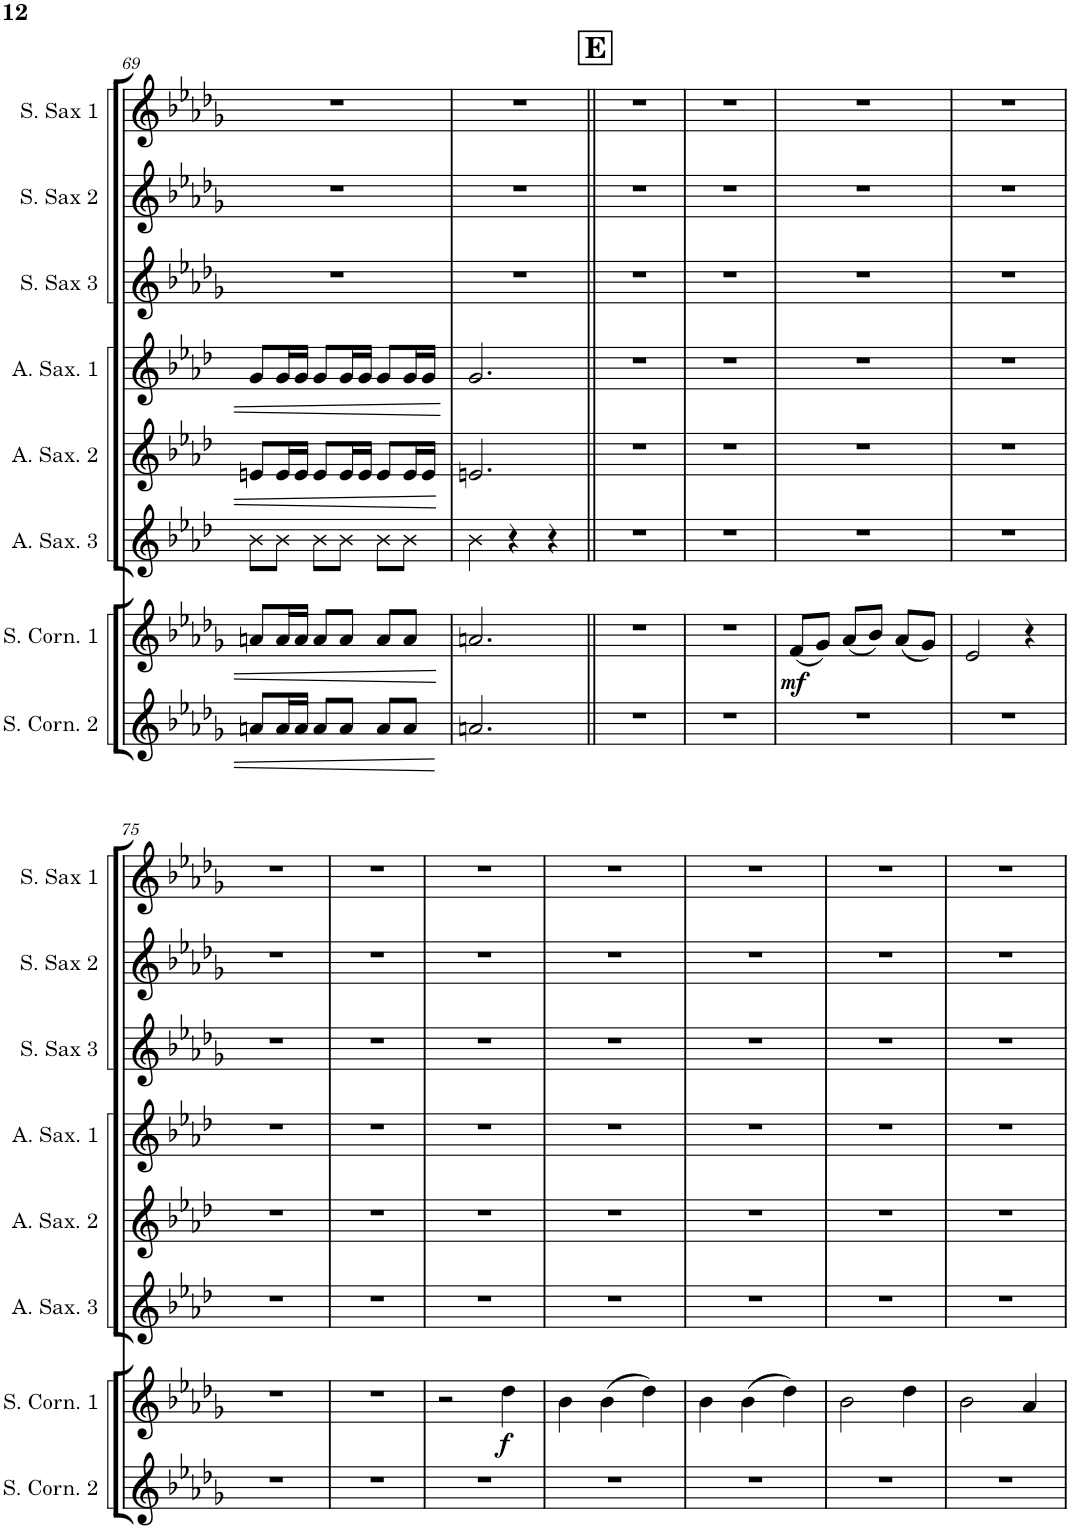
**kern	**kern	**dynam	**kern	**kern	**kern	**kern	**kern	**kern
*part8	*part7	*part7	*part6	*part5	*part4	*part3	*part2	*part1
*staff8	*staff7	*staff7	*staff6	*staff5	*staff4	*staff3	*staff2	*staff1
*I"Solo Cornet 2	*I"Solo Cornet 1	*	*I"Alt Sax 3	*I"Alt Sax 2	*I"Alt Sax 1	*I"Sopraan Sax 3	*I"Sopraan Sax 2	*I"Sopraan Sax 1
*I'S. Corn. 2	*I'S. Corn. 1	*	*I'A. Sax. 3	*I'A. Sax. 2	*I'A. Sax. 1	*I'S. Sax 3	*I'S. Sax 2	*I'S. Sax 1
!!LO:PB:g=z
*clefG2	*clefG2	*	*clefG2	*clefG2	*clefG2	*clefG2	*clefG2	*clefG2
*Trd1c2	*Trd1c2	*	*Trd5c9	*Trd5c9	*Trd5c9	*Trd1c2	*Trd1c2	*Trd1c2
*k[b-e-a-d-g-]	*k[b-e-a-d-g-]	*	*k[b-e-a-d-]	*k[b-e-a-d-]	*k[b-e-a-d-]	*k[b-e-a-d-g-]	*k[b-e-a-d-g-]	*k[b-e-a-d-g-]
*M3/4	*M3/4	*	*M3/4	*M3/4	*M3/4	*M3/4	*M3/4	*M3/4
=69	=69	=69	=69	=69	=69	=69	=69	=69
8an/L	8an/L	.	8b-\L	8en/L	8g/L	2.r	2.r	2.r
16a/L	16a/L	.	8b-\J	16e/L	16g/L	.	.	.
16a/JJ	16a/JJ	.	.	16e/JJ	16g/JJ	.	.	.
8a/L	8a/L	.	8b-\L	8e/L	8g/L	.	.	.
8a/J	8a/J	.	8b-\J	16e/L	16g/L	.	.	.
.	.	.	.	16e/JJ	16g/JJ	.	.	.
8a/L	8a/L	.	8b-\L	8e/L	8g/L	.	.	.
8a/J	8a/J	.	8b-\J	16e/L	16g/L	.	.	.
.	.	.	.	16e/JJ	16g/JJ	.	.	.
=70	=70	=70	=70	=70	=70	=70	=70	=70
2.an/	2.an/	.	4b-\	2.en/	2.g/	2.r	2.r	2.r
.	.	.	4r	.	.	.	.	.
.	.	.	4r	.	.	.	.	.
!!LO:REH:place=s1:a:B:cj:fs=14:t=E
=71||	=71||	=71||	=71||	=71||	=71||	=71||	=71||	=71||
2.r	2.r	.	2.r	2.r	2.r	2.r	2.r	2.r
=72	=72	=72	=72	=72	=72	=72	=72	=72
2.r	2.r	.	2.r	2.r	2.r	2.r	2.r	2.r
=73	=73	=73	=73	=73	=73	=73	=73	=73
!	!	!LO:DY:b	!	!	!	!	!	!
2.r	(8f/L	mf	2.r	2.r	2.r	2.r	2.r	2.r
.	8g-/J)	.	.	.	.	.	.	.
.	(8a-/L	.	.	.	.	.	.	.
.	8b-/J)	.	.	.	.	.	.	.
.	(8a-/L	.	.	.	.	.	.	.
.	8g-/J)	.	.	.	.	.	.	.
=74	=74	=74	=74	=74	=74	=74	=74	=74
2.r	2e-/	.	2.r	2.r	2.r	2.r	2.r	2.r
.	4r	.	.	.	.	.	.	.
!!LO:LB:g=z
=75	=75	=75	=75	=75	=75	=75	=75	=75
2.r	2.r	.	2.r	2.r	2.r	2.r	2.r	2.r
=76	=76	=76	=76	=76	=76	=76	=76	=76
2.r	2.r	.	2.r	2.r	2.r	2.r	2.r	2.r
=77	=77	=77	=77	=77	=77	=77	=77	=77
2.r	2r	.	2.r	2.r	2.r	2.r	2.r	2.r
!	!	!LO:DY:b	!	!	!	!	!	!
.	4dd-\	f	.	.	.	.	.	.
=78	=78	=78	=78	=78	=78	=78	=78	=78
2.r	4b-\	.	2.r	2.r	2.r	2.r	2.r	2.r
.	(4b-\	.	.	.	.	.	.	.
.	4dd-\)	.	.	.	.	.	.	.
=79	=79	=79	=79	=79	=79	=79	=79	=79
2.r	4b-\	.	2.r	2.r	2.r	2.r	2.r	2.r
.	(4b-\	.	.	.	.	.	.	.
.	4dd-\)	.	.	.	.	.	.	.
=80	=80	=80	=80	=80	=80	=80	=80	=80
2.r	2b-\	.	2.r	2.r	2.r	2.r	2.r	2.r
.	4dd-\	.	.	.	.	.	.	.
=81	=81	=81	=81	=81	=81	=81	=81	=81
2.r	2b-\	.	2.r	2.r	2.r	2.r	2.r	2.r
.	4a-/	.	.	.	.	.	.	.
=	=	=	=	=	=	=	=	=
*-	*-	*-	*-	*-	*-	*-	*-	*-
